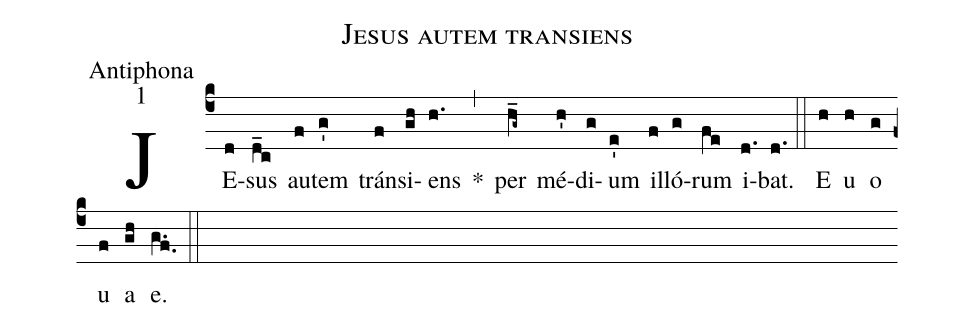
name:Jesus autem transiens;
office-part:Antiphona;
mode:1;
%%
(c4) JE(d)sus(d_c) au(f)tem(g') trán(f)si(gh)ens(h.) *(,) per(h_g~) mé(h')di(g)um(e') il(f)ló(g)rum(fe) i(d.)bat.(d.) (::) E(h) u(h) o(g) u(f) a(gh) e.(g.f.) (::)
